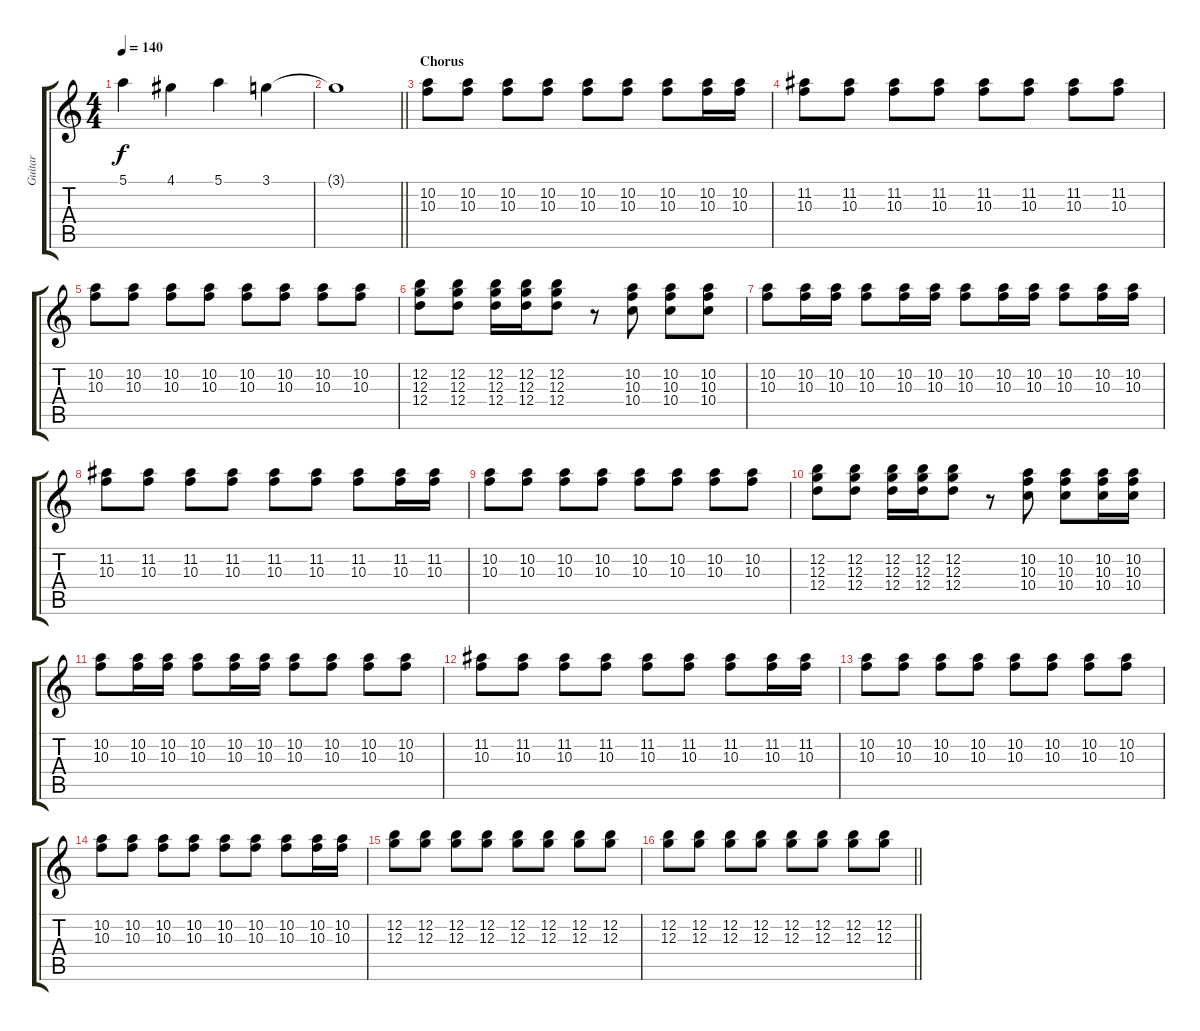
\track ("Guitar " "Guitar ") {instrument distortionguitar}
\staff {score tabs}
\tuning (E4 B3 G3 D3 A2 E2) {hide}
\ts (4 4)
\tempo 140
\clef g2
\ks c
5.1.4{dy f} 4.1.4 5.1.4 3.1.4 |
\barLineRight lightlight
3.1{t}.1 |
\section ("" "Chorus")
(10.2 10.3).8 (10.2 10.3).8 (10.2 10.3).8 (10.2 10.3).8 (10.2 10.3).8 (10.2 10.3).8 (10.2 10.3).8 (10.2 10.3).16 (10.2 10.3).16 |
(11.2 10.3).8 (11.2 10.3).8 (11.2 10.3).8 (11.2 10.3).8 (11.2 10.3).8 (11.2 10.3).8 (11.2 10.3).8 (11.2 10.3).8 |
(10.2 10.3).8 (10.2 10.3).8 (10.2 10.3).8 (10.2 10.3).8 (10.2 10.3).8 (10.2 10.3).8 (10.2 10.3).8 (10.2 10.3).8 |
(12.2 12.3 12.4).8 (12.2 12.3 12.4).8 (12.2 12.3 12.4).16 (12.2 12.3 12.4).16 (12.2 12.3 12.4).8 r.8 (10.2 10.3 10.4).8 (10.2 10.3 10.4).8 (10.2 10.3 10.4).8 |
(10.2 10.3).8 (10.2 10.3).16 (10.2 10.3).16 (10.2 10.3).8 (10.2 10.3).16 (10.2 10.3).16 (10.2 10.3).8 (10.2 10.3).16 (10.2 10.3).16 (10.2 10.3).8 (10.2 10.3).16 (10.2 10.3).16 |
(11.2 10.3).8 (11.2 10.3).8 (11.2 10.3).8 (11.2 10.3).8 (11.2 10.3).8 (11.2 10.3).8 (11.2 10.3).8 (11.2 10.3).16 (11.2 10.3).16 |
(10.2 10.3).8 (10.2 10.3).8 (10.2 10.3).8 (10.2 10.3).8 (10.2 10.3).8 (10.2 10.3).8 (10.2 10.3).8 (10.2 10.3).8 |
(12.2 12.3 12.4).8 (12.2 12.3 12.4).8 (12.2 12.3 12.4).16 (12.2 12.3 12.4).16 (12.2 12.3 12.4).8 r.8 (10.2 10.3 10.4).8 (10.2 10.3 10.4).8 (10.2 10.3 10.4).16 (10.2 10.3 10.4).16 |
(10.2 10.3).8 (10.2 10.3).16 (10.2 10.3).16 (10.2 10.3).8 (10.2 10.3).16 (10.2 10.3).16 (10.2 10.3).8 (10.2 10.3).8 (10.2 10.3).8 (10.2 10.3).8 |
(11.2 10.3).8 (11.2 10.3).8 (11.2 10.3).8 (11.2 10.3).8 (11.2 10.3).8 (11.2 10.3).8 (11.2 10.3).8 (11.2 10.3).16 (11.2 10.3).16 |
(10.2 10.3).8 (10.2 10.3).8 (10.2 10.3).8 (10.2 10.3).8 (10.2 10.3).8 (10.2 10.3).8 (10.2 10.3).8 (10.2 10.3).8 |
(10.2 10.3).8 (10.2 10.3).8 (10.2 10.3).8 (10.2 10.3).8 (10.2 10.3).8 (10.2 10.3).8 (10.2 10.3).8 (10.2 10.3).16 (10.2 10.3).16 |
(12.2 12.3).8 (12.2 12.3).8 (12.2 12.3).8 (12.2 12.3).8 (12.2 12.3).8 (12.2 12.3).8 (12.2 12.3).8 (12.2 12.3).8 |
\barLineRight lightlight
(12.2 12.3).8 (12.2 12.3).8 (12.2 12.3).8 (12.2 12.3).8 (12.2 12.3).8 (12.2 12.3).8 (12.2 12.3).8 (12.2 12.3).8
